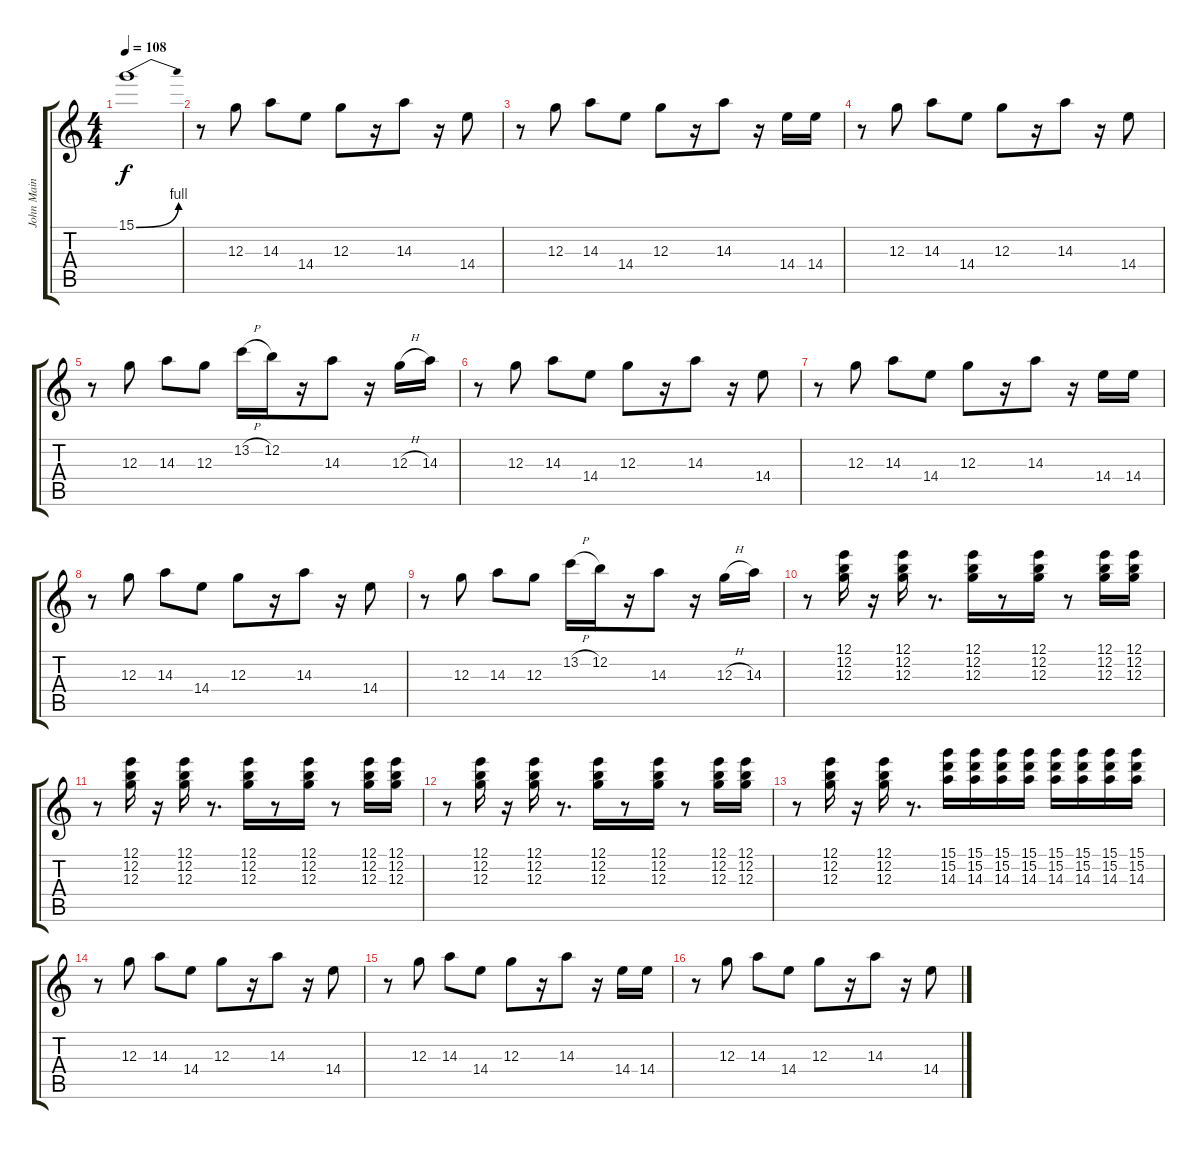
\track ("John Main Guitar" "John Main ") {instrument electricguitarjazz}
\staff {score tabs}
\tuning (E4 B3 G3 D3 A2 E2) {hide}
\ts (4 4)
\tempo 108
\clef g2
\ks c
15.1{be (bend 0 0 60 4)}.1{dy f} |
r.8{volume 16 instrument electricguitarclean} 12.3.8 14.3.8 14.4.8 12.3.8 r.16 14.3.8 r.16 14.4.8 |
r.8 12.3.8 14.3.8 14.4.8 12.3.8 r.16 14.3.8 r.16 14.4.16 14.4.16 |
r.8 12.3.8 14.3.8 14.4.8 12.3.8 r.16 14.3.8 r.16 14.4.8 |
r.8 12.3.8 14.3.8 12.3.8 13.2{h}.16 12.2.16 r.16 14.3.8 r.16 12.3{h}.16 14.3.16 |
r.8 12.3.8 14.3.8 14.4.8 12.3.8 r.16 14.3.8 r.16 14.4.8 |
r.8 12.3.8 14.3.8 14.4.8 12.3.8 r.16 14.3.8 r.16 14.4.16 14.4.16 |
r.8 12.3.8 14.3.8 14.4.8 12.3.8 r.16 14.3.8 r.16 14.4.8 |
r.8 12.3.8 14.3.8 12.3.8 13.2{h}.16 12.2.16 r.16 14.3.8 r.16 12.3{h}.16 14.3.16 |
r.8 (12.1 12.2 12.3).16 r.16 (12.1 12.2 12.3).16 r.8{d} (12.1 12.2 12.3).16 r.8 (12.1 12.2 12.3).16 r.8 (12.1 12.2 12.3).16 (12.1 12.2 12.3).16 |
r.8 (12.1 12.2 12.3).16 r.16 (12.1 12.2 12.3).16 r.8{d} (12.1 12.2 12.3).16 r.8 (12.1 12.2 12.3).16 r.8 (12.1 12.2 12.3).16 (12.1 12.2 12.3).16 |
r.8 (12.1 12.2 12.3).16 r.16 (12.1 12.2 12.3).16 r.8{d} (12.1 12.2 12.3).16 r.8 (12.1 12.2 12.3).16 r.8 (12.1 12.2 12.3).16 (12.1 12.2 12.3).16 |
r.8 (12.1 12.2 12.3).16 r.16 (12.1 12.2 12.3).16 r.8{d} (15.1 15.2 14.3).16 (15.1 15.2 14.3).16 (15.1 15.2 14.3).16 (15.1 15.2 14.3).16 (15.1 15.2 14.3).16 (15.1 15.2 14.3).16 (15.1 15.2 14.3).16 (15.1 15.2 14.3).16 |
r.8 12.3.8 14.3.8 14.4.8 12.3.8 r.16 14.3.8 r.16 14.4.8 |
r.8 12.3.8 14.3.8 14.4.8 12.3.8 r.16 14.3.8 r.16 14.4.16 14.4.16 |
r.8 12.3.8 14.3.8 14.4.8 12.3.8 r.16 14.3.8 r.16 14.4.8
